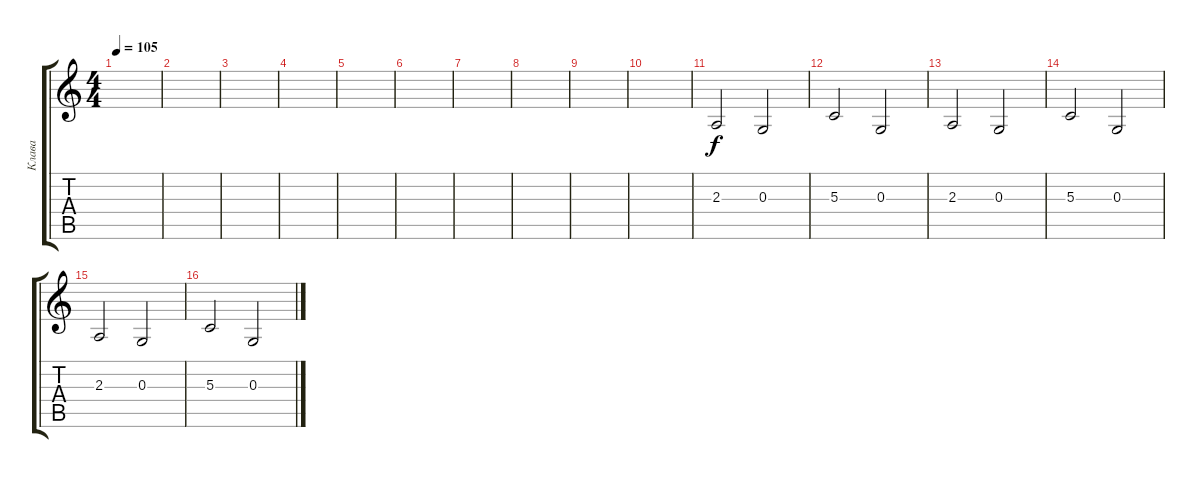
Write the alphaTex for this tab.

\track ("Клава" "Клава") {instrument stringensemble1}
\staff {score tabs}
\tuning (E4 B3 G3 D3 A2 E2) {hide}
\ts (4 4)
\tempo 105
\clef g2
\ks c
|
|
|
|
|
|
|
|
|
|
2.3.2 0.3.2 |
5.3.2 0.3.2 |
2.3.2 0.3.2 |
5.3.2 0.3.2 |
2.3.2 0.3.2 |
5.3.2 0.3.2
